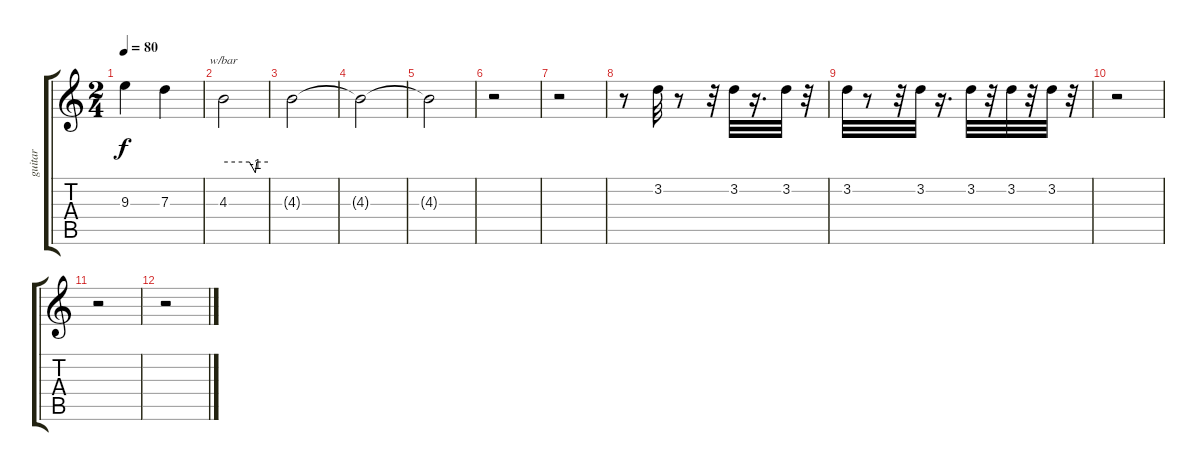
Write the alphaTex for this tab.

\track ("guitar    solo   two" "guitar    ") {instrument overdrivenguitar}
\staff {score tabs}
\tuning (E4 B3 G3 D3 A2 E2) {hide}
\ts (2 4)
\tempo 80
\clef g2
\ks c
9.3.4{dy f} 7.3.4 |
4.3.2{tbe (custom default 0 0 35 0 43 -4 45 0 60 0) volume 6} |
4.3{t}.2 |
4.3{t}.2 |
4.3{t}.2 |
r.2 |
r.2 |
r.8{volume 13} 3.2.32 r.8 r.32 3.2.32 r.16{d} 3.2.32 r.32 |
3.2.32 r.8 r.32 3.2.32 r.16{d} 3.2.32 r.32 3.2.32 r.32 3.2.32 r.32 |
r.2 |
r.2 |
r.2
